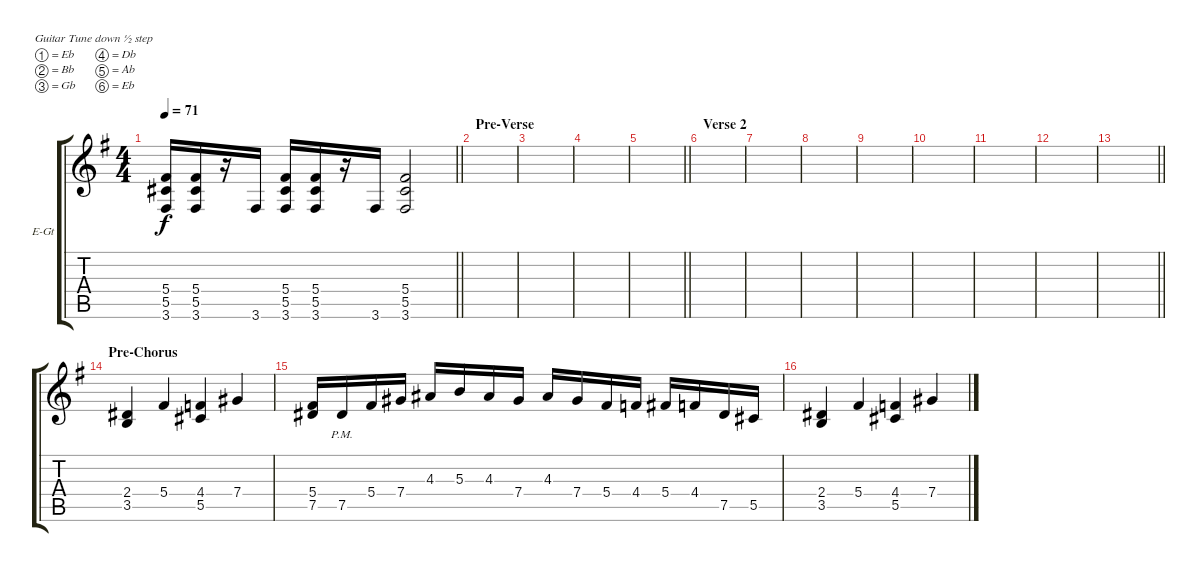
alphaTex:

\bracketExtendMode groupsimilarinstruments
\firstSystemTrackNameOrientation horizontal
\otherSystemsTrackNameOrientation horizontal
\track ("Гитара 1" "E-Gt") {instrument distortionguitar}
\staff {score tabs}
\tuning (Eb4 Bb3 Gb3 Db3 Ab2 Eb2)
\ts (4 4)
\tempo 71
\clef g2
\barLineRight lightlight
\ks eminor
(3.6 5.5 5.4).16{dy f} (3.6 5.5 5.4).16 r.16 3.6.16 (3.6 5.5 5.4).16 (3.6 5.5 5.4).16 r.16 3.6.16 (3.6 5.5 5.4).2 |
\section ("" "Pre-Verse")
|
|
|
\barLineRight lightlight
|
\section ("" "Verse 2")
|
|
|
|
|
|
|
\barLineRight lightlight
|
\section ("" "Pre-Chorus")
(3.5 2.4).4 5.4.4 (5.5 4.4).4 7.4.4 |
(7.5 5.4).16 7.5{pm}.16 5.4.16 7.4.16 4.3.16 5.3.16 4.3.16 7.4.16 4.3.16 7.4.16 5.4.16 4.4.16 5.4.16 4.4.16 7.5.16 5.5.16 |
(3.5 2.4).4 5.4.4 (5.5 4.4).4 7.4.4
